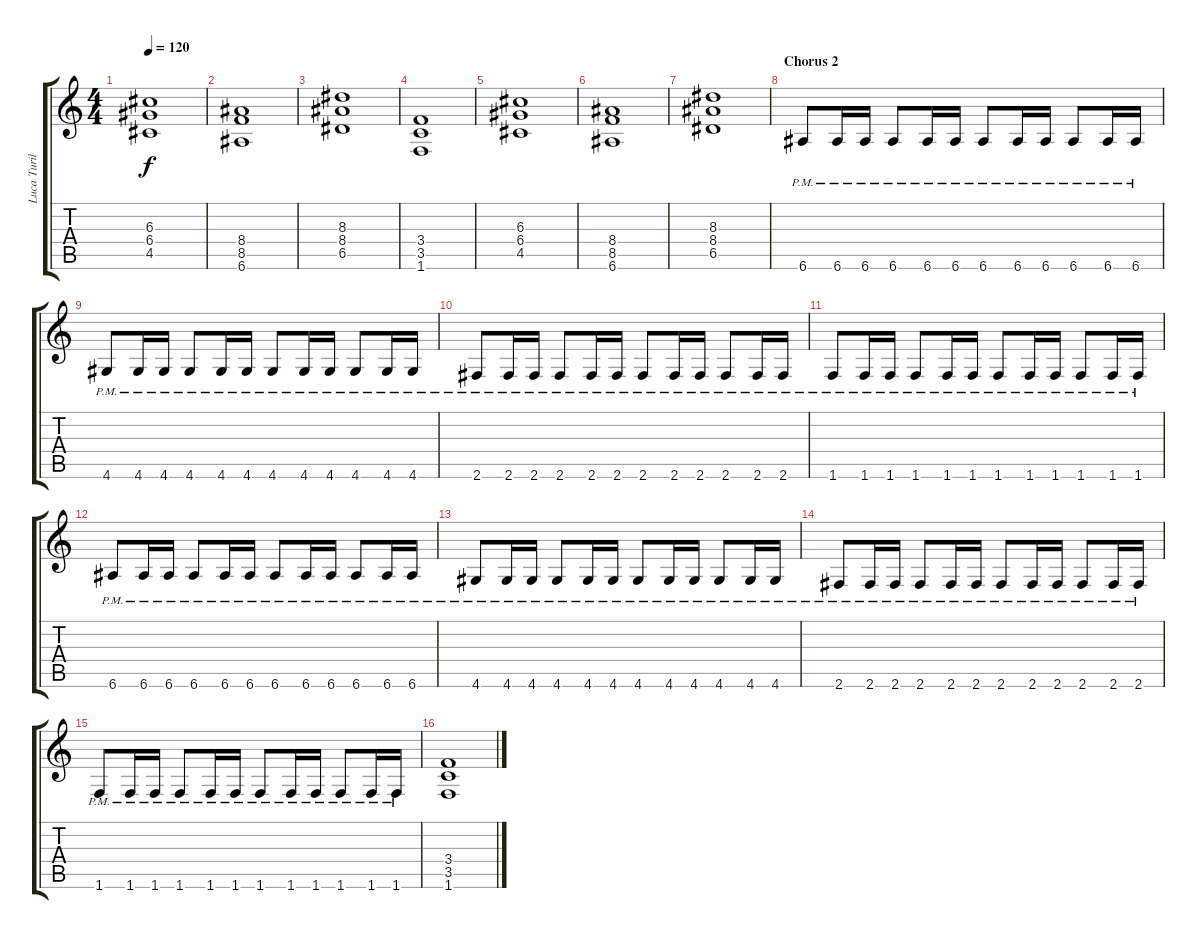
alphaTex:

\track ("Luca Turilli - Rhythm Guitar" "Luca Turil") {instrument overdrivenguitar}
\staff {score tabs}
\tuning (E4 B3 G3 D3 A2 E2) {hide}
\ts (4 4)
\tempo 120
\clef g2
\ks c
(6.3 6.4 4.5).1{dy f} |
(8.4 8.5 6.6).1 |
(8.3 8.4 6.5).1 |
(3.4 3.5 1.6).1 |
(6.3 6.4 4.5).1 |
(8.4 8.5 6.6).1 |
(8.3 8.4 6.5).1 |
\section ("" "Chorus 2")
6.6{pm}.8 6.6{pm}.16 6.6{pm}.16 6.6{pm}.8 6.6{pm}.16 6.6{pm}.16 6.6{pm}.8 6.6{pm}.16 6.6{pm}.16 6.6{pm}.8 6.6{pm}.16 6.6{pm}.16 |
4.6{pm}.8 4.6{pm}.16 4.6{pm}.16 4.6{pm}.8 4.6{pm}.16 4.6{pm}.16 4.6{pm}.8 4.6{pm}.16 4.6{pm}.16 4.6{pm}.8 4.6{pm}.16 4.6{pm}.16 |
2.6{pm}.8 2.6{pm}.16 2.6{pm}.16 2.6{pm}.8 2.6{pm}.16 2.6{pm}.16 2.6{pm}.8 2.6{pm}.16 2.6{pm}.16 2.6{pm}.8 2.6{pm}.16 2.6{pm}.16 |
1.6{pm}.8 1.6{pm}.16 1.6{pm}.16 1.6{pm}.8 1.6{pm}.16 1.6{pm}.16 1.6{pm}.8 1.6{pm}.16 1.6{pm}.16 1.6{pm}.8 1.6{pm}.16 1.6{pm}.16 |
6.6{pm}.8 6.6{pm}.16 6.6{pm}.16 6.6{pm}.8 6.6{pm}.16 6.6{pm}.16 6.6{pm}.8 6.6{pm}.16 6.6{pm}.16 6.6{pm}.8 6.6{pm}.16 6.6{pm}.16 |
4.6{pm}.8 4.6{pm}.16 4.6{pm}.16 4.6{pm}.8 4.6{pm}.16 4.6{pm}.16 4.6{pm}.8 4.6{pm}.16 4.6{pm}.16 4.6{pm}.8 4.6{pm}.16 4.6{pm}.16 |
2.6{pm}.8 2.6{pm}.16 2.6{pm}.16 2.6{pm}.8 2.6{pm}.16 2.6{pm}.16 2.6{pm}.8 2.6{pm}.16 2.6{pm}.16 2.6{pm}.8 2.6{pm}.16 2.6{pm}.16 |
1.6{pm}.8 1.6{pm}.16 1.6{pm}.16 1.6{pm}.8 1.6{pm}.16 1.6{pm}.16 1.6{pm}.8 1.6{pm}.16 1.6{pm}.16 1.6{pm}.8 1.6{pm}.16 1.6{pm}.16 |
(3.4 3.5 1.6).1
